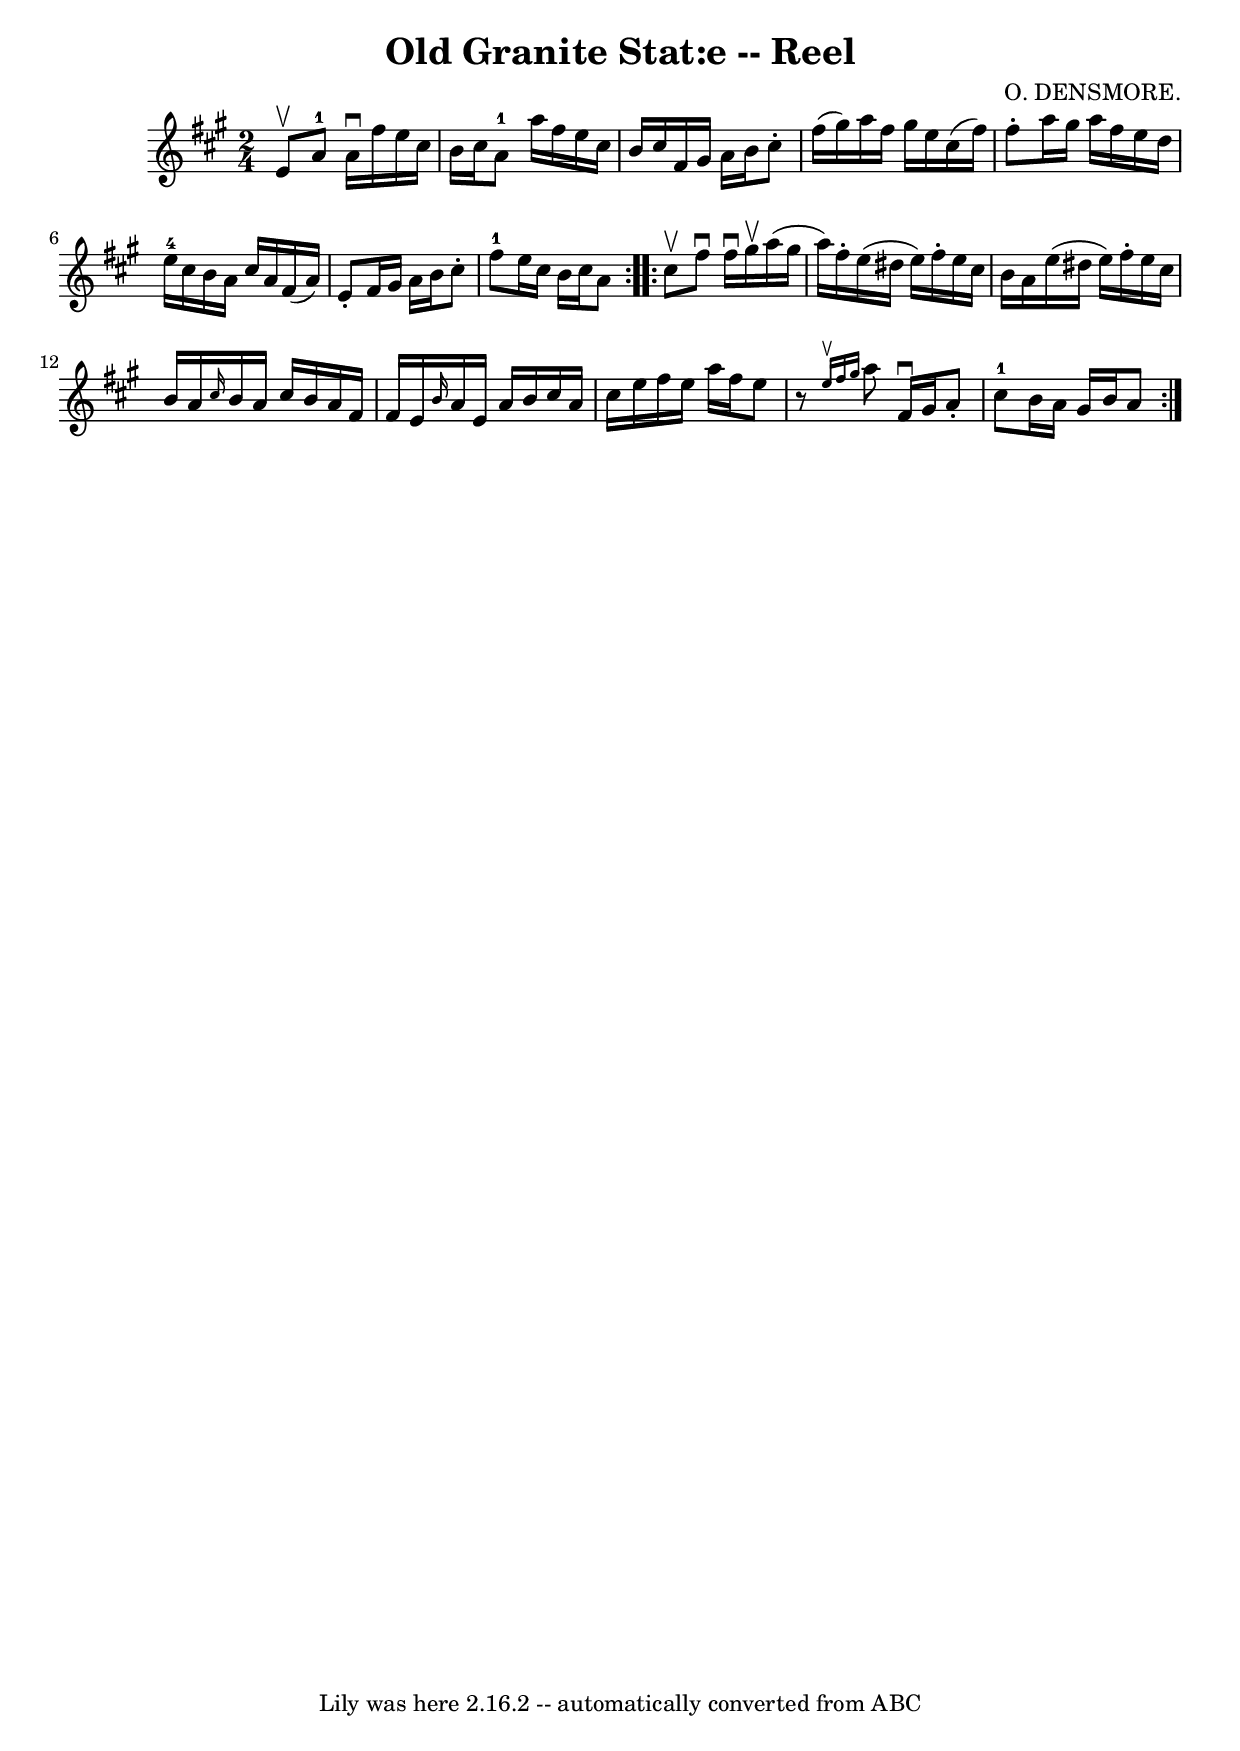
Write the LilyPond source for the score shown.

\version "2.16.2"
\include "Mammoth.ily"
\header {
  %% book = "Ryan's Mammoth Collection"
 composer = "O. DENSMORE."
 crossRefNumber = "1"
 footnotes = "\\\\377"
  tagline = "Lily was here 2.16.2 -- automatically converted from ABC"
  title = "Old Granite Stat:e -- Reel"

}
voicedefault =  {



  \repeat volta 2 {

    \time 2/4 
    \key a \major e'8^\upbow  |
 a'8-1 a'16^\downbow fis''16 e''16 cis''16 b'16 cis''16     |
 a'8-1 a''16 fis''16 e''16 cis''16 b'16 cis''16     |
 fis'16 gis'16 a'16 b'16 cis''8-. fis''16 (gis''16)    |
 a''16 fis''16 gis''16 e''16 cis''16 (fis''16) fis''8-.     |
 a''16 gis''16 a''16 fis''16 e''16 d''16 e''16-4 cis''16    |
 b'16 a'16 cis''16 a'16 fis'16 (a'16 ) e'8-.   |
 fis'16 gis'16 a'16 b'16 cis''8-. fis''8-1    |
 e''16 cis''16 b'16 cis''16 a'8  
  }     

  \repeat volta 2 { cis''8^\upbow  |
 fis''8^\downbow fis''16^\downbow gis''16^\upbow a''16 (gis''16 a''16) fis''16-.    |
 e''16 (dis''16 e''16) fis''16-. e''16 cis''16 b'16 a'16     |
 e''16 (dis''16 e''16) fis''16-. e''16 cis''16 b'16 a'16     |
    \grace { cis''16  
	   } b'16 a'16 cis''16 b'16 a'16 fis'16 fis'16 e'16     |
    \grace {    
 b'16       } a'16 e'16 a'16 b'16 cis''16 a'16 cis''16 e''16     |
 fis''16 e''16 a''16 fis''16 e''8    r8   |
    
    \grace { e''16^\upbow fis''16 gis''16  
	   } a''8 fis'16^\downbow gis'16 a'8-. cis''8-1    |
 b'16 a'16 gis'16 b'16    
 a'8  
  }   

}

\score{
  <<

    \context Staff="default"
    {
      \voicedefault 
      
    }

  >>
  \layout {
    
  }
  \midi {
  }

}
